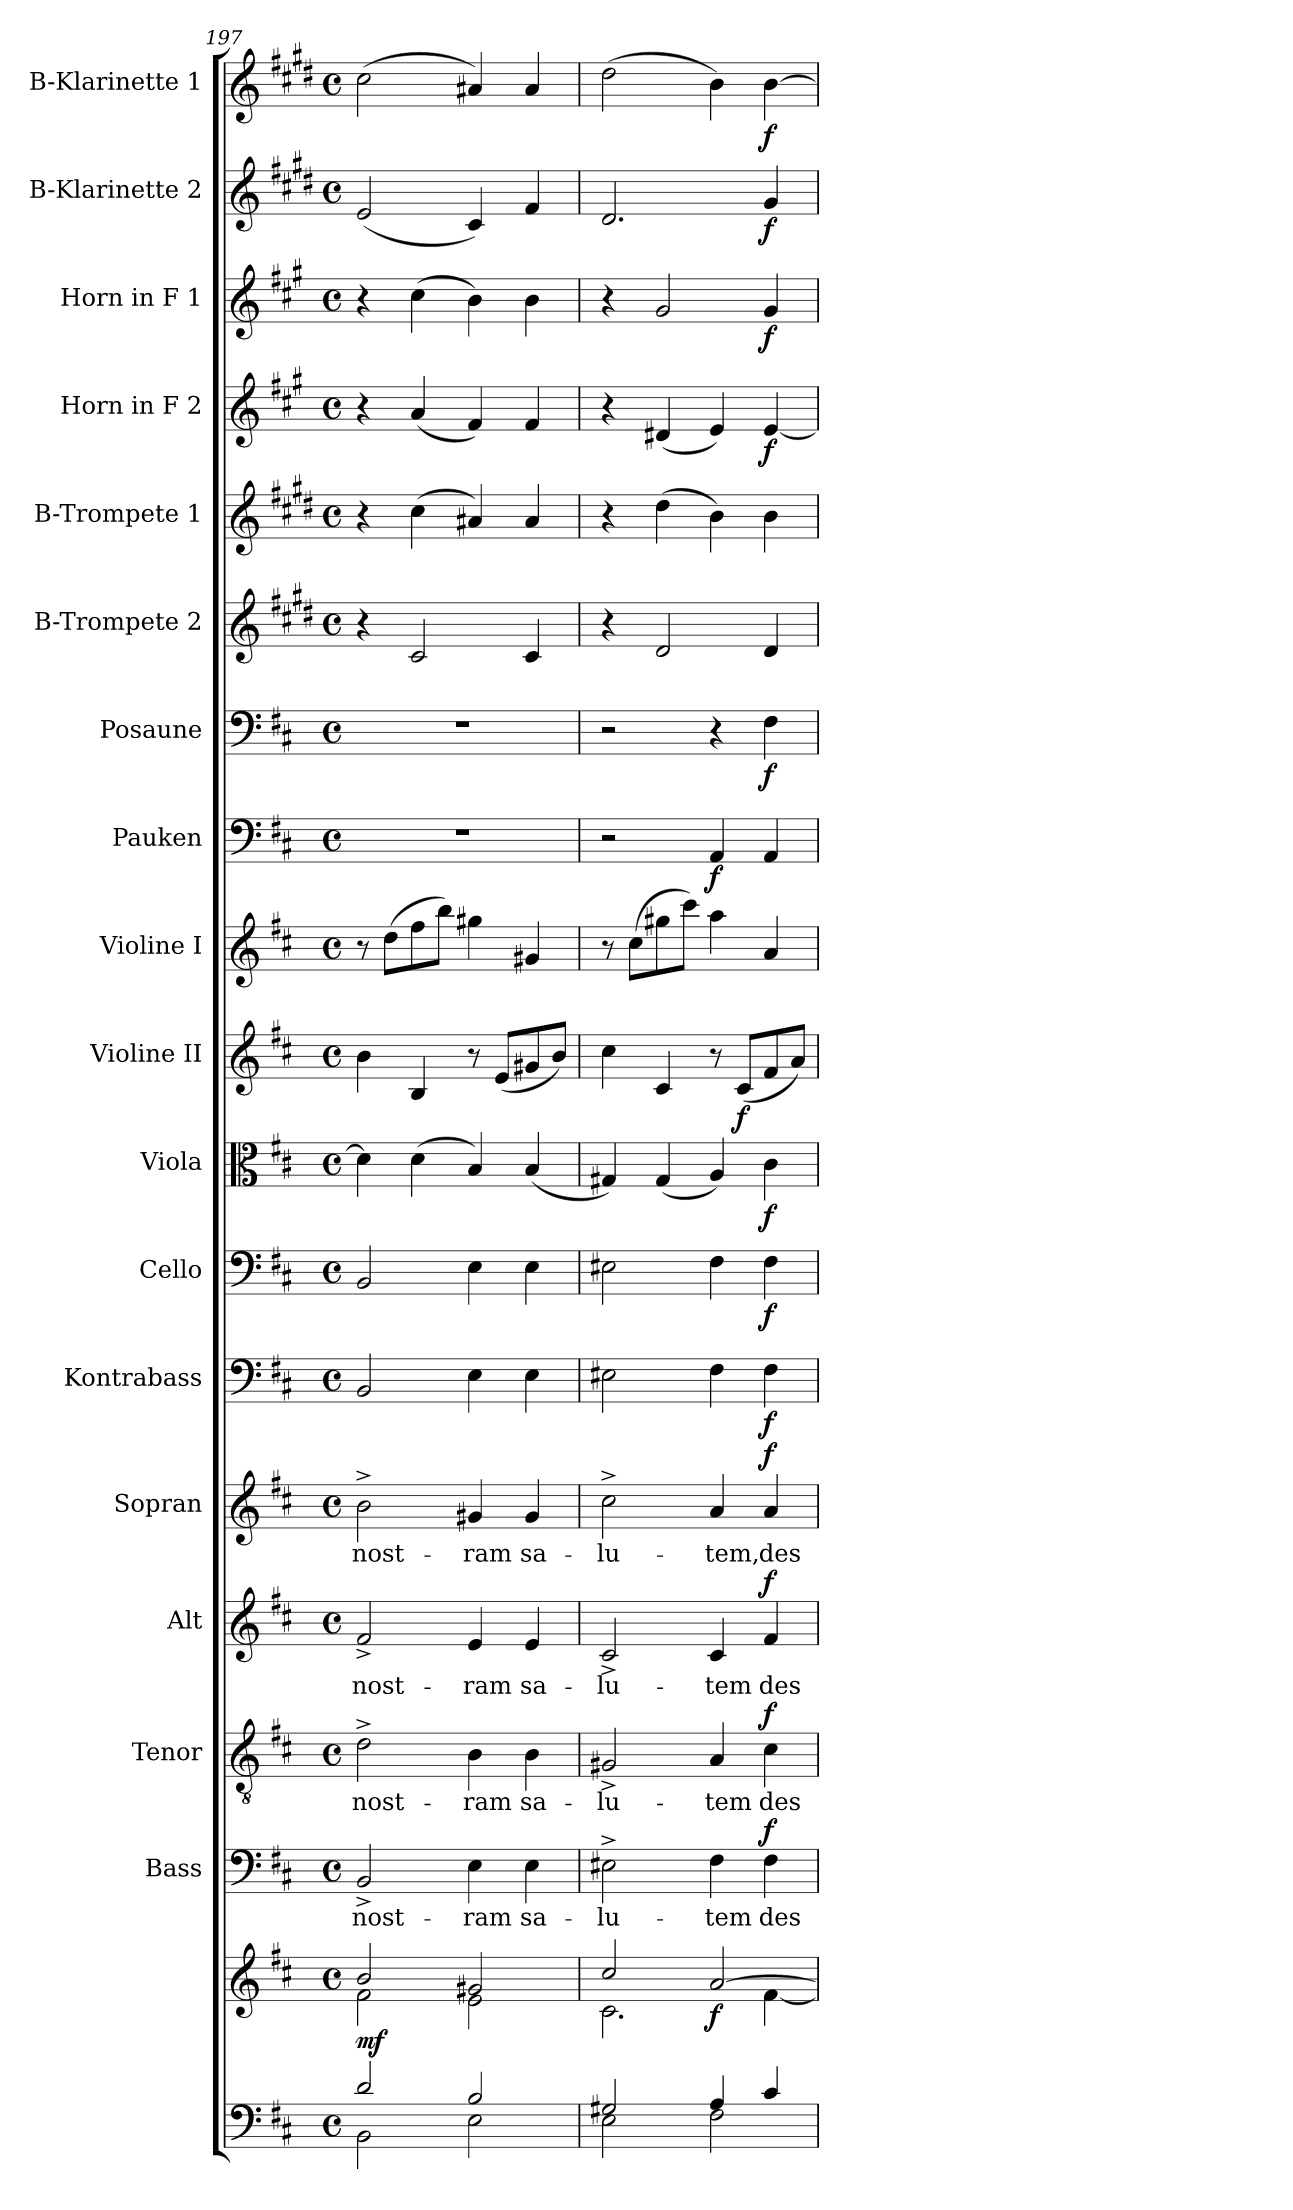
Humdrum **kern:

**kern	**kern	**dynam	**kern	**text	**dynam	**kern	**text	**dynam	**kern	**text	**dynam	**kern	**text	**dynam	**kern	**dynam	**kern	**dynam	**kern	**dynam	**kern	**dynam	**kern	**kern	**dynam	**kern	**dynam	**kern	**kern	**kern	**dynam	**kern	**dynam	**kern	**dynam	**kern	**dynam
*part18	*part18	*part18	*part17	*part17	*part17	*part16	*part16	*part16	*part15	*part15	*part15	*part14	*part14	*part14	*part13	*part13	*part12	*part12	*part11	*part11	*part10	*part10	*part9	*part8	*part8	*part7	*part7	*part6	*part5	*part4	*part4	*part3	*part3	*part2	*part2	*part1	*part1
*staff19	*staff18	*staff18/19	*staff17	*staff17	*staff17	*staff16	*staff16	*staff16	*staff15	*staff15	*staff15	*staff14	*staff14	*staff14	*staff13	*staff13	*staff12	*staff12	*staff11	*staff11	*staff10	*staff10	*staff9	*staff8	*staff8	*staff7	*staff7	*staff6	*staff5	*staff4	*staff4	*staff3	*staff3	*staff2	*staff2	*staff1	*staff1
*	*	*	*I"Bass	*	*	*I"Tenor	*	*	*I"Alt	*	*	*I"Sopran	*	*	*I"Kontrabass	*	*I"Cello	*	*I"Viola	*	*I"Violine II	*	*I"Violine I	*I"Pauken	*	*I"Posaune	*	*I"B-Trompete 2	*I"B-Trompete 1	*I"Horn in F 2	*	*I"Horn in F 1	*	*I"B-Klarinette 2	*	*I"B-Klarinette 1	*
*	*	*	*I'B.	*	*	*I'T.	*	*	*I'A.	*	*	*I'S.	*	*	*I'Kb.	*	*	*	*I'Vla.	*	*I'Vl. II	*	*I'Vl. I	*I'Pk.	*	*I'Pos.	*	*I'B Trp. 2	*I'B Trp. 1	*	*	*	*	*I'B Kl. 2	*	*I'B Kl. 1	*
!!LO:PB:g=z
*clefF4	*clefG2	*	*clefF4	*	*	*clefGv2	*	*	*clefG2	*	*	*clefG2	*	*	*clefF4	*	*clefF4	*	*clefC3	*	*clefG2	*	*clefG2	*clefF4	*	*clefF4	*	*clefG2	*clefG2	*clefG2	*	*clefG2	*	*clefG2	*	*clefG2	*
*	*	*	*	*	*	*	*	*	*	*	*	*	*	*	*ITrd7c12	*	*	*	*	*	*	*	*	*	*	*	*	*ITrd1c2	*ITrd1c2	*ITrd4c7	*	*ITrd4c7	*	*ITrd1c2	*	*ITrd1c2	*
*k[f#c#]	*k[f#c#]	*	*k[f#c#]	*	*	*k[f#c#]	*	*	*k[f#c#]	*	*	*k[f#c#]	*	*	*k[f#c#]	*	*k[f#c#]	*	*k[f#c#]	*	*k[f#c#]	*	*k[f#c#]	*k[f#c#]	*	*k[f#c#]	*	*k[f#c#]	*k[f#c#]	*k[f#c#]	*	*k[f#c#]	*	*k[f#c#]	*	*k[f#c#]	*
*D:	*D:	*	*D:	*	*	*D:	*	*	*D:	*	*	*D:	*	*	*D:	*	*D:	*	*D:	*	*D:	*	*D:	*D:	*	*D:	*	*D:	*D:	*D:	*	*D:	*	*D:	*	*D:	*
*M4/4	*M4/4	*	*M4/4	*	*	*M4/4	*	*	*M4/4	*	*	*M4/4	*	*	*M4/4	*	*M4/4	*	*M4/4	*	*M4/4	*	*M4/4	*M4/4	*	*M4/4	*	*M4/4	*M4/4	*M4/4	*	*M4/4	*	*M4/4	*	*M4/4	*
*met(c)	*met(c)	*	*met(c)	*	*	*met(c)	*	*	*met(c)	*	*	*met(c)	*	*	*met(c)	*	*met(c)	*	*met(c)	*	*met(c)	*	*met(c)	*met(c)	*	*met(c)	*	*met(c)	*met(c)	*met(c)	*	*met(c)	*	*met(c)	*	*met(c)	*
=197	=197	=197	=197	=197	=197	=197	=197	=197	=197	=197	=197	=197	=197	=197	=197	=197	=197	=197	=197	=197	=197	=197	=197	=197	=197	=197	=197	=197	=197	=197	=197	=197	=197	=197	=197	=197	=197
*^	*^	*	*	*	*	*	*	*	*	*	*	*	*	*	*	*	*	*	*	*	*	*	*	*	*	*	*	*	*	*	*	*	*	*	*	*	*
!	!	!	!	!LO:DY:b	!	!LO:LY:b	!	!	!LO:LY:b	!	!	!LO:LY:b	!	!	!LO:LY:b	!	!	!	!	!	!	!	!	!	!	!	!	!	!	!	!	!	!	!	!	!	!	!	!
2d/	2BB\	2b/	2f#\	mf	2BB^>/	nost-	.	2d^>\	nost-	.	2f#^>/	nost-	.	2b^>\	nost-	.	2BBB/	.	2BB/	.	4d\]	.	4b\	.	8r	1r	.	1r	.	4r	4r	4r	.	4r	.	(<2d/	.	(>2b\	.
.	.	.	.	.	.	.	.	.	.	.	.	.	.	.	.	.	.	.	.	.	.	.	.	.	(>8dd\L	.	.	.	.	.	.	.	.	.	.	.	.	.	.
.	.	.	.	.	.	.	.	.	.	.	.	.	.	.	.	.	.	.	.	.	(>4d\	.	4B/	.	8ff#\	.	.	.	.	2B/	(>4b\	(<4d/	.	(>4f#\	.	.	.	.	.
.	.	.	.	.	.	.	.	.	.	.	.	.	.	.	.	.	.	.	.	.	.	.	.	.	8bb\J)	.	.	.	.	.	.	.	.	.	.	.	.	.	.
!	!	!	!	!	!	!LO:LY:b	!	!	!LO:LY:b	!	!	!LO:LY:b	!	!	!LO:LY:b	!	!	!	!	!	!	!	!	!	!	!	!	!	!	!	!	!	!	!	!	!	!	!	!
2B/	2E\	2g#X/	2e\	.	4E\	-ram	.	4B\	-ram	.	4e/	-ram	.	4g#X/	-ram	.	4EE\	.	4E\	.	4B/)	.	8r	.	4gg#X\	.	.	.	.	.	4g#X/)	4B/)	.	4e\)	.	4B/)	.	4g#X/)	.
.	.	.	.	.	.	.	.	.	.	.	.	.	.	.	.	.	.	.	.	.	.	.	(<8e/L	.	.	.	.	.	.	.	.	.	.	.	.	.	.	.	.
!	!	!	!	!	!	!LO:LY:b	!	!	!LO:LY:b	!	!	!LO:LY:b	!	!	!LO:LY:b	!	!	!	!	!	!	!	!	!	!	!	!	!	!	!	!	!	!	!	!	!	!	!	!
.	.	.	.	.	4E\	sa-	.	4B\	sa-	.	4e/	sa-	.	4g#/	sa-	.	4EE\	.	4E\	.	(<4B/	.	8g#X/	.	4g#X/	.	.	.	.	4B/	4g#/	4B/	.	4e\	.	4e/	.	4g#/	.
.	.	.	.	.	.	.	.	.	.	.	.	.	.	.	.	.	.	.	.	.	.	.	8b/J)	.	.	.	.	.	.	.	.	.	.	.	.	.	.	.	.
=198	=198	=198	=198	=198	=198	=198	=198	=198	=198	=198	=198	=198	=198	=198	=198	=198	=198	=198	=198	=198	=198	=198	=198	=198	=198	=198	=198	=198	=198	=198	=198	=198	=198	=198	=198	=198	=198	=198	=198
!	!	!	!	!	!	!LO:LY:b	!	!	!LO:LY:b	!	!	!LO:LY:b	!	!	!LO:LY:b	!	!	!	!	!	!	!	!	!	!	!	!	!	!	!	!	!	!	!	!	!	!	!	!
2G#X/	2E\	2cc#/	2.c#\	.	2E#X^>\	-lu-	.	2G#X^>/	-lu-	.	2c#^>/	-lu-	.	2cc#^>\	-lu-	.	2EE#X\	.	2E#X\	.	4G#X/)	.	4cc#\	.	8r	2r	.	2r	.	4r	4r	4r	.	4r	.	2.c#/	.	(>2cc#\	.
.	.	.	.	.	.	.	.	.	.	.	.	.	.	.	.	.	.	.	.	.	.	.	.	.	(>8cc#\L	.	.	.	.	.	.	.	.	.	.	.	.	.	.
.	.	.	.	.	.	.	.	.	.	.	.	.	.	.	.	.	.	.	.	.	(<4G#/	.	4c#/	.	8gg#X\	.	.	.	.	2c#/	(>4cc#\	(<4G#X/	.	2c#/	.	.	.	.	.
.	.	.	.	.	.	.	.	.	.	.	.	.	.	.	.	.	.	.	.	.	.	.	.	.	8ccc#\J)	.	.	.	.	.	.	.	.	.	.	.	.	.	.
!	!	!	!	!LO:DY:b	!	!LO:LY:b	!	!	!LO:LY:b	!	!	!LO:LY:b	!	!	!LO:LY:b	!	!	!	!	!	!	!	!	!	!	!	!LO:DY:b	!	!	!	!	!	!	!	!	!	!	!	!
4A/	2F#\	[>2a/	.	f	4F#\	-tem	.	4A/	-tem	.	4c#/	-tem	.	4a/	-tem,	.	4FF#\	.	4F#\	.	4A/)	.	8r	.	4aa\	4AA/	f	4r	.	.	4a\)	4A/)	.	.	.	.	.	4a\)	.
!	!	!	!	!	!	!	!	!	!	!	!	!	!	!	!	!	!	!	!	!	!	!	!	!LO:DY:b	!	!	!	!	!	!	!	!	!	!	!	!	!	!	!
.	.	.	.	.	.	.	.	.	.	.	.	.	.	.	.	.	.	.	.	.	.	.	(<8c#/L	f	.	.	.	.	.	.	.	.	.	.	.	.	.	.	.
!	!	!	!	!	!	!LO:LY:b	!LO:DY:a	!	!LO:LY:b	!LO:DY:a	!	!LO:LY:b	!LO:DY:a	!	!LO:LY:b	!LO:DY:a	!	!LO:DY:b	!	!LO:DY:b	!	!LO:DY:b	!	!	!	!	!	!	!LO:DY:b	!	!	!	!LO:DY:b	!	!LO:DY:b	!	!LO:DY:b	!	!LO:DY:b
4c#/	.	.	[<4f#\	.	4F#\	des-	f	4c#\	des-	f	4f#/	des-	f	4a/	des-	f	4FF#\	f	4F#\	f	4c#\	f	8f#/	.	4a/	4AA/	.	4F#\	f	4c#/	4a\	[4A/	f	4c#/	f	4f#/	f	[4a\	f
.	.	.	.	.	.	.	.	.	.	.	.	.	.	.	.	.	.	.	.	.	.	.	8a/J)	.	.	.	.	.	.	.	.	.	.	.	.	.	.	.	.
*v	*v	*	*	*	*	*	*	*	*	*	*	*	*	*	*	*	*	*	*	*	*	*	*	*	*	*	*	*	*	*	*	*	*	*	*	*	*	*	*
*	*v	*v	*	*	*	*	*	*	*	*	*	*	*	*	*	*	*	*	*	*	*	*	*	*	*	*	*	*	*	*	*	*	*	*	*	*	*	*
=	=	=	=	=	=	=	=	=	=	=	=	=	=	=	=	=	=	=	=	=	=	=	=	=	=	=	=	=	=	=	=	=	=	=	=	=	=
*-	*-	*-	*-	*-	*-	*-	*-	*-	*-	*-	*-	*-	*-	*-	*-	*-	*-	*-	*-	*-	*-	*-	*-	*-	*-	*-	*-	*-	*-	*-	*-	*-	*-	*-	*-	*-	*-
